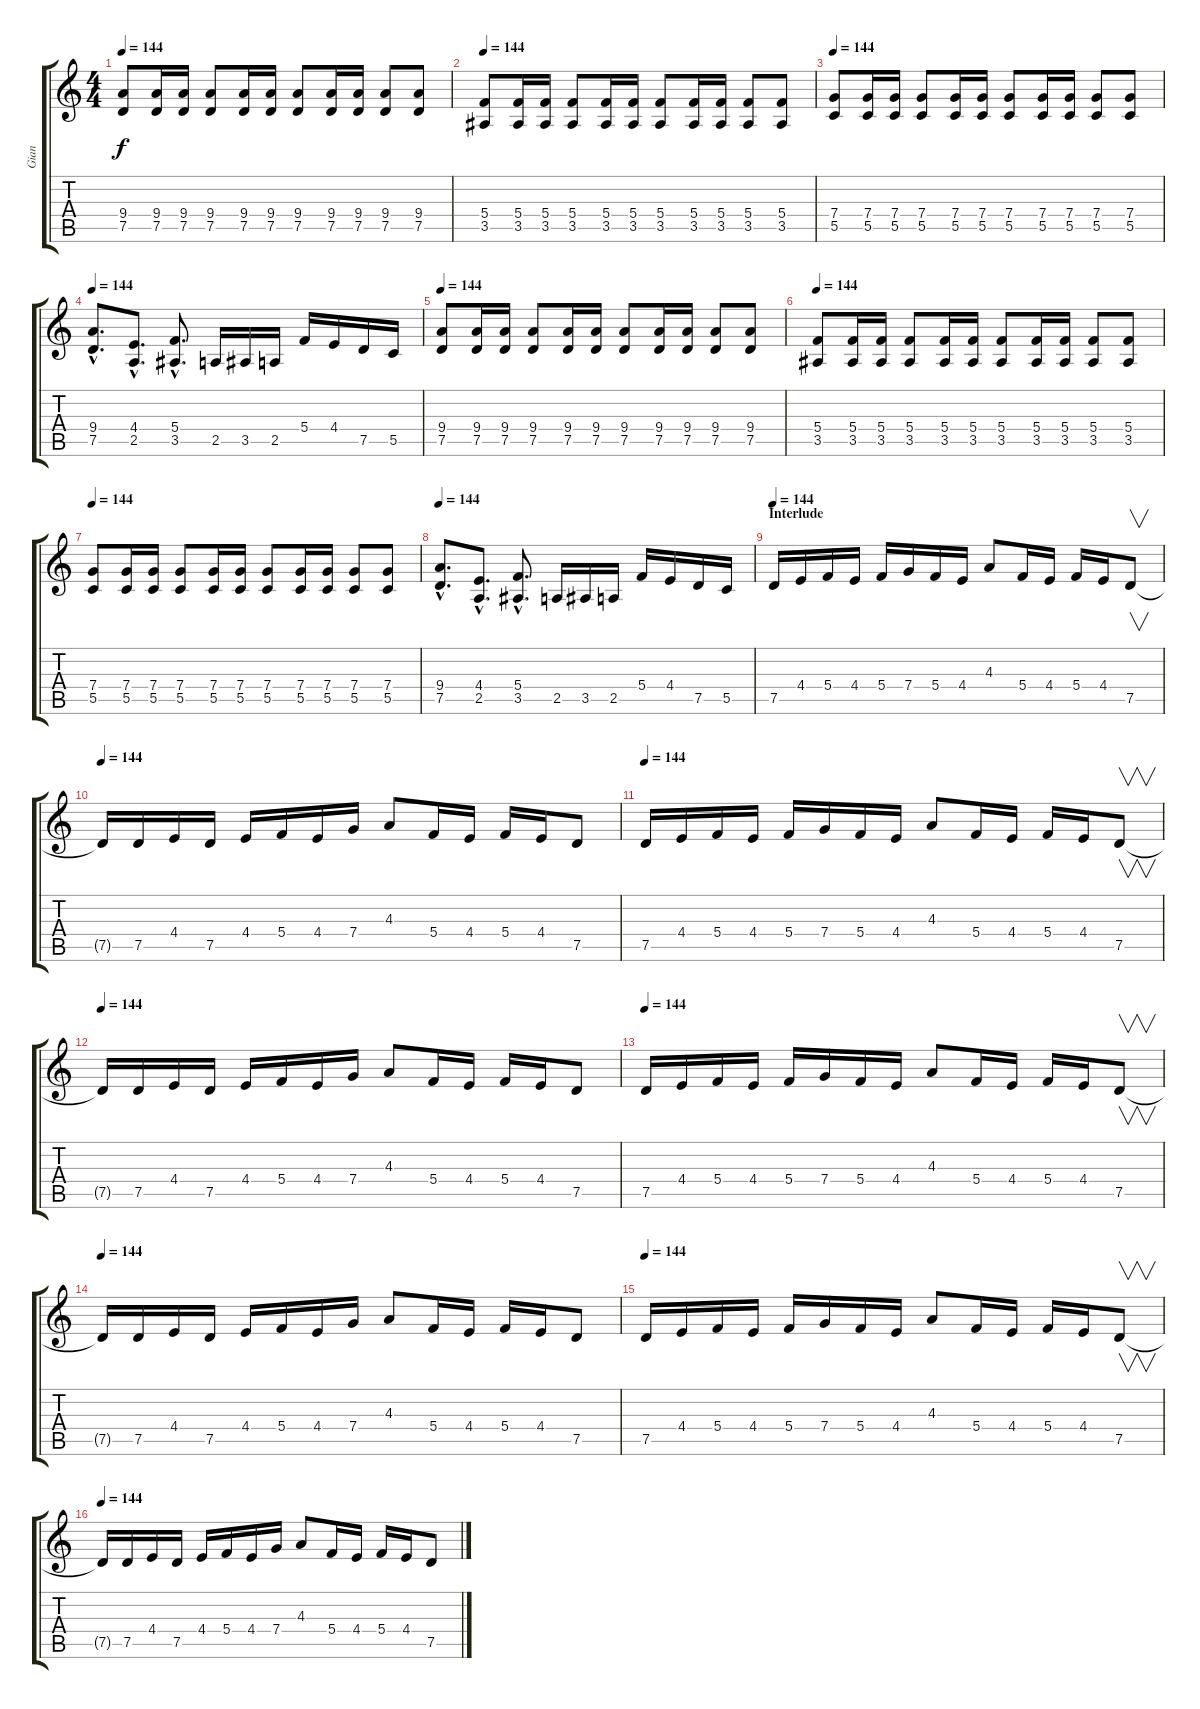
\track ("Gian" "Gian") {instrument distortionguitar}
\staff {score tabs}
\tuning (D4 A3 F3 C3 G2 D2) {hide}
\ts (4 4)
\tempo 144
\clef g2
\ks c
(9.4 7.5).8{dy f} (9.4 7.5).16 (9.4 7.5).16 (9.4 7.5).8 (9.4 7.5).16 (9.4 7.5).16 (9.4 7.5).8 (9.4 7.5).16 (9.4 7.5).16 (9.4 7.5).8 (9.4 7.5).8 |
\tempo 144
(5.4 3.5).8 (5.4 3.5).16 (5.4 3.5).16 (5.4 3.5).8 (5.4 3.5).16 (5.4 3.5).16 (5.4 3.5).8 (5.4 3.5).16 (5.4 3.5).16 (5.4 3.5).8 (5.4 3.5).8 |
\tempo 144
(7.4 5.5).8 (7.4 5.5).16 (7.4 5.5).16 (7.4 5.5).8 (7.4 5.5).16 (7.4 5.5).16 (7.4 5.5).8 (7.4 5.5).16 (7.4 5.5).16 (7.4 5.5).8 (7.4 5.5).8 |
\tempo 144
(9.4{hac} 7.5{hac}).8{d} (4.4{hac} 2.5{hac}).8{d} (5.4{hac} 3.5{hac}).8{d} 2.5.16 3.5.16 2.5.16 5.4.16 4.4.16 7.5.16 5.5.16 |
\tempo 144
(9.4 7.5).8 (9.4 7.5).16 (9.4 7.5).16 (9.4 7.5).8 (9.4 7.5).16 (9.4 7.5).16 (9.4 7.5).8 (9.4 7.5).16 (9.4 7.5).16 (9.4 7.5).8 (9.4 7.5).8 |
\tempo 144
(5.4 3.5).8 (5.4 3.5).16 (5.4 3.5).16 (5.4 3.5).8 (5.4 3.5).16 (5.4 3.5).16 (5.4 3.5).8 (5.4 3.5).16 (5.4 3.5).16 (5.4 3.5).8 (5.4 3.5).8 |
\tempo 144
(7.4 5.5).8 (7.4 5.5).16 (7.4 5.5).16 (7.4 5.5).8 (7.4 5.5).16 (7.4 5.5).16 (7.4 5.5).8 (7.4 5.5).16 (7.4 5.5).16 (7.4 5.5).8 (7.4 5.5).8 |
\tempo 144
(9.4{hac} 7.5{hac}).8{d} (4.4{hac} 2.5{hac}).8{d} (5.4{hac} 3.5{hac}).8{d} 2.5.16 3.5.16 2.5.16 5.4.16 4.4.16 7.5.16 5.5.16 |
\section ("" "Interlude")
\tempo 144
7.5.16 4.4.16 5.4.16 4.4.16 5.4.16 7.4.16 5.4.16 4.4.16 4.3.8 5.4.16 4.4.16 5.4.16 4.4.16 7.5.8{v} |
\tempo 144
7.5{t}.16 7.5.16 4.4.16 7.5.16 4.4.16 5.4.16 4.4.16 7.4.16 4.3.8 5.4.16 4.4.16 5.4.16 4.4.16 7.5.8 |
\tempo 144
7.5.16 4.4.16 5.4.16 4.4.16 5.4.16 7.4.16 5.4.16 4.4.16 4.3.8 5.4.16 4.4.16 5.4.16 4.4.16 7.5.8{v} |
\tempo 144
7.5{t}.16 7.5.16 4.4.16 7.5.16 4.4.16 5.4.16 4.4.16 7.4.16 4.3.8 5.4.16 4.4.16 5.4.16 4.4.16 7.5.8 |
\tempo 144
7.5.16 4.4.16 5.4.16 4.4.16 5.4.16 7.4.16 5.4.16 4.4.16 4.3.8 5.4.16 4.4.16 5.4.16 4.4.16 7.5.8{v} |
\tempo 144
7.5{t}.16 7.5.16 4.4.16 7.5.16 4.4.16 5.4.16 4.4.16 7.4.16 4.3.8 5.4.16 4.4.16 5.4.16 4.4.16 7.5.8 |
\tempo 144
7.5.16 4.4.16 5.4.16 4.4.16 5.4.16 7.4.16 5.4.16 4.4.16 4.3.8 5.4.16 4.4.16 5.4.16 4.4.16 7.5.8{v} |
\tempo 144
7.5{t}.16 7.5.16 4.4.16 7.5.16 4.4.16 5.4.16 4.4.16 7.4.16 4.3.8 5.4.16 4.4.16 5.4.16 4.4.16 7.5.8
